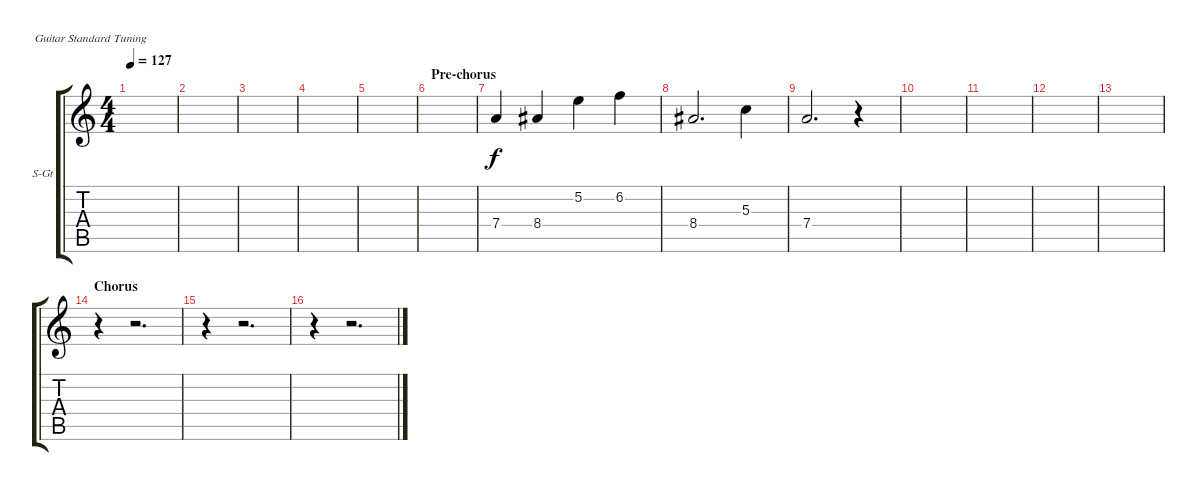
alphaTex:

\bracketExtendMode groupsimilarinstruments
\firstSystemTrackNameOrientation horizontal
\otherSystemsTrackNameOrientation horizontal
\track ("Backing Vocals" "S-Gt") {instrument acousticguitarsteel}
\staff {score tabs}
\tuning (E4 B3 G3 D3 A2 E2)
\ts (4 4)
\tempo 127
\clef g2
\ks c
|
|
|
|
|
\section ("" "Pre-chorus")
|
7.4.4 8.4.4 5.2.4 6.2.4 |
8.4.2{d} 5.3.4 |
7.4.2{d} r.4 |
|
|
|
|
\section ("" "Chorus")
r.4 r.2{d} |
r.4 r.2{d} |
r.4 r.2{d}
